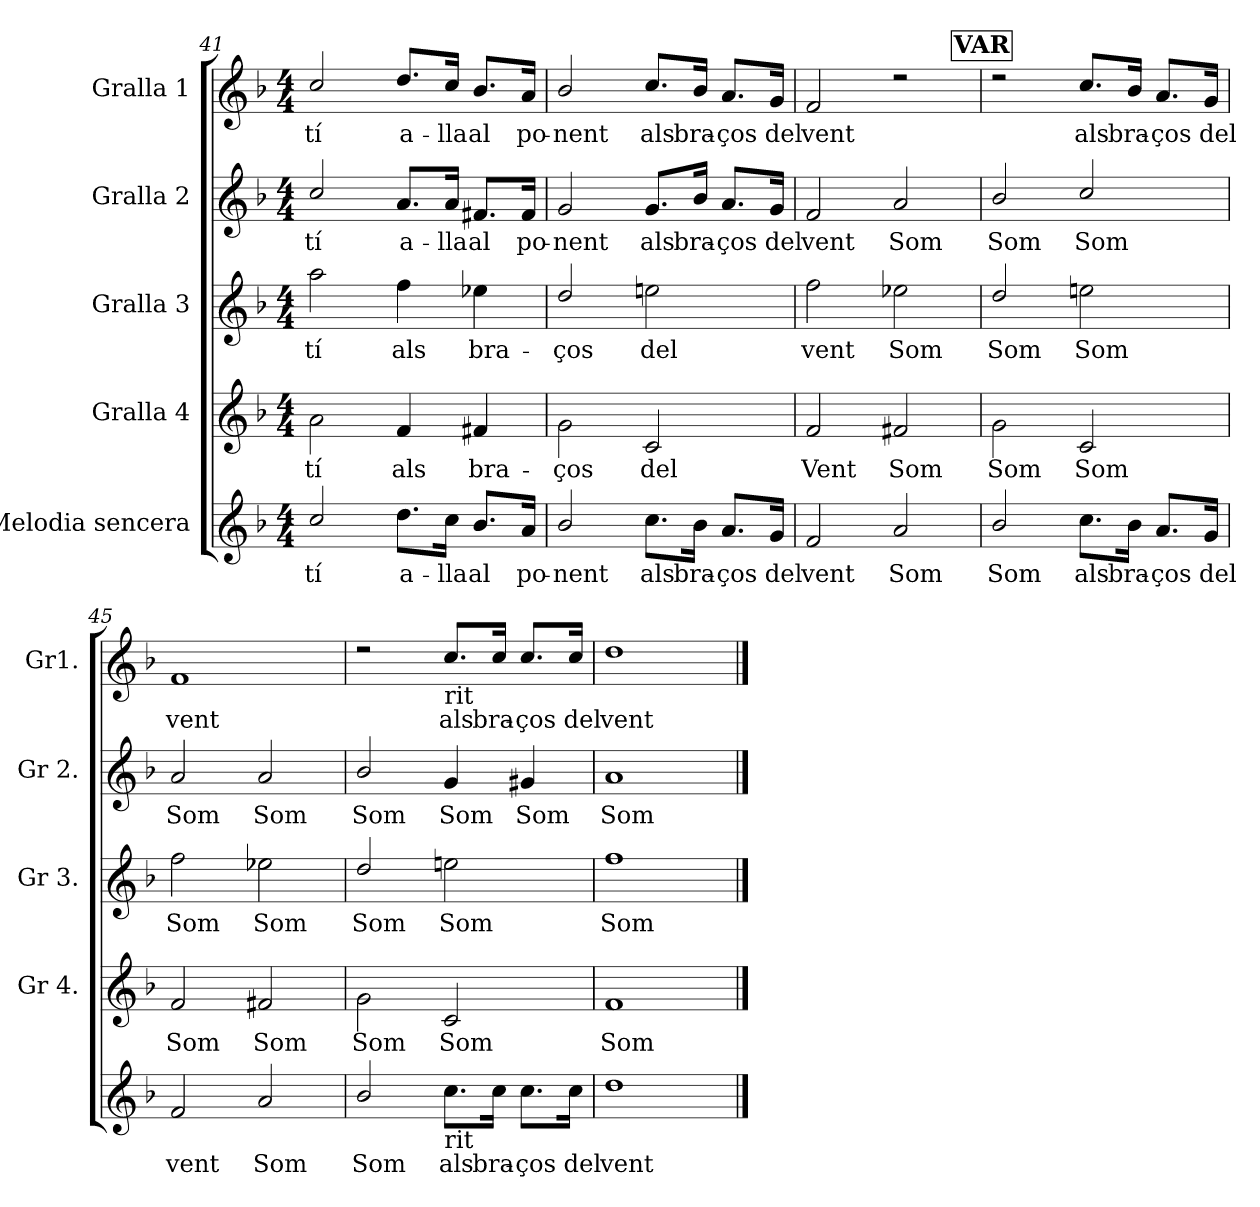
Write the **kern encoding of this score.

**kern	**text	**kern	**text	**kern	**text	**kern	**text	**kern	**text
*part5	*part5	*part4	*part4	*part3	*part3	*part2	*part2	*part1	*part1
*staff5	*staff5	*staff4	*staff4	*staff3	*staff3	*staff2	*staff2	*staff1	*staff1
*I"Melodia sencera	*	*I"Gralla 4	*	*I"Gralla 3	*	*I"Gralla 2	*	*I"Gralla 1	*
*	*	*I'Gr 4.	*	*I'Gr 3.	*	*I'Gr 2.	*	*I'Gr1.	*
*clefG2	*	*clefG2	*	*clefG2	*	*clefG2	*	*clefG2	*
*k[b-]	*	*k[b-]	*	*k[b-]	*	*k[b-]	*	*k[b-]	*
*M4/4	*	*M4/4	*	*M4/4	*	*M4/4	*	*M4/4	*
=41	=41	=41	=41	=41	=41	=41	=41	=41	=41
!	!	!	!LO:LY:b	!	!LO:LY:b	!	!LO:LY:b	!	!LO:LY:b
2cc/	-tí	2a\	-tí	2aa\	-tí	2cc/	-tí	2cc/	-tí
!	!	!	!LO:LY:b	!	!LO:LY:b	!	!LO:LY:b	!	!LO:LY:b
8.dd\L	a-	4f/	als	4ff\	als	8.a/L	a-	8.dd/L	a-
!	!	!	!	!	!	!	!LO:LY:b	!	!LO:LY:b
16cc\Jk	-lla	.	.	.	.	16a/Jk	-lla	16cc/Jk	-lla
!	!	!	!LO:LY:b	!	!LO:LY:b	!	!LO:LY:b	!	!LO:LY:b
8.b-/L	al	4f#X/	bra-	4ee-X\	bra-	8.f#X/L	al	8.b-/L	al
!	!	!	!	!	!	!	!LO:LY:b	!	!LO:LY:b
16a/Jk	po-	.	.	.	.	16f#/Jk	po-	16a/Jk	po-
=42	=42	=42	=42	=42	=42	=42	=42	=42	=42
!	!	!	!LO:LY:b	!	!LO:LY:b	!	!LO:LY:b	!	!LO:LY:b
2b-/	-nent	2g\	-ços	2dd/	-ços	2g/	-nent	2b-/	-nent
!	!	!	!LO:LY:b	!	!LO:LY:b	!	!LO:LY:b	!	!LO:LY:b
8.cc\L	als	2c/	del	2eeni\	del	8.g/L	als	8.cc/L	als
!	!	!	!	!	!	!	!LO:LY:b	!	!LO:LY:b
16b-\Jk	bra-	.	.	.	.	16b-/Jk	bra-	16b-/Jk	bra-
!	!	!	!	!	!	!	!LO:LY:b	!	!LO:LY:b
8.a/L	-ços	.	.	.	.	8.a/L	-ços	8.a/L	-ços
!	!	!	!	!	!	!	!LO:LY:b	!	!LO:LY:b
16g/Jk	del	.	.	.	.	16g/Jk	del	16g/Jk	del
!!LO:LB:g=z
=43	=43	=43	=43	=43	=43	=43	=43	=43	=43
!	!	!	!LO:LY:b	!	!LO:LY:b	!	!LO:LY:b	!	!LO:LY:b
2f/	vent	2f/	Vent	2ff\	vent	2f/	vent	2f/	vent
!	!	!	!LO:LY:b	!	!LO:LY:b	!	!LO:LY:b	!	!
2a/	Som	2f#X/	Som	2ee-X\	Som	2a/	Som	2rdd	.
!!LO:REH:place=s1:a:B:fs=14:t=VAR
=44	=44	=44	=44	=44	=44	=44	=44	=44	=44
!	!	!	!LO:LY:b	!	!LO:LY:b	!	!LO:LY:b	!	!
2b-/	Som	2g\	Som	2dd/	Som	2b-/	Som	2rdd	.
!	!	!	!LO:LY:b	!	!LO:LY:b	!	!LO:LY:b	!	!LO:LY:b
8.cc\L	als	2c/	Som	2eeni\	Som	2cc/	Som	8.cc/L	als
!	!	!	!	!	!	!	!	!	!LO:LY:b
16b-\Jk	bra-	.	.	.	.	.	.	16b-/Jk	bra-
!	!	!	!	!	!	!	!	!	!LO:LY:b
8.a/L	-ços	.	.	.	.	.	.	8.a/L	-ços
!	!	!	!	!	!	!	!	!	!LO:LY:b
16g/Jk	del	.	.	.	.	.	.	16g/Jk	del
=45	=45	=45	=45	=45	=45	=45	=45	=45	=45
!	!	!	!LO:LY:b	!	!LO:LY:b	!	!LO:LY:b	!	!LO:LY:b
2f/	vent	2f/	Som	2ff\	Som	2a/	Som	1f	vent
!	!	!	!LO:LY:b	!	!LO:LY:b	!	!LO:LY:b	!	!
2a/	Som	2f#X/	Som	2ee-X\	Som	2a/	Som	.	.
=46	=46	=46	=46	=46	=46	=46	=46	=46	=46
!	!	!	!LO:LY:b	!	!LO:LY:b	!	!LO:LY:b	!	!
2b-/	Som	2g\	Som	2dd/	Som	2b-/	Som	2rdd	.
!	!	!	!	!	!	!	!	!LO:TX:b:t=rit	!
!LO:TX:b:t=rit	!	!	!	!	!	!	!	!	!
!	!	!	!LO:LY:b	!	!LO:LY:b	!	!LO:LY:b	!	!LO:LY:b
8.cc\L	als	2c/	Som	2eeni\	Som	4g/	Som	8.cc/L	als
!	!	!	!	!	!	!	!	!	!LO:LY:b
16cc\Jk	bra-	.	.	.	.	.	.	16cc/Jk	bra-
!	!	!	!	!	!	!	!LO:LY:b	!	!LO:LY:b
8.cc\L	-ços	.	.	.	.	4g#X/	Som	8.cc/L	-ços
!	!	!	!	!	!	!	!	!	!LO:LY:b
16cc\Jk	del	.	.	.	.	.	.	16cc/Jk	del
=47	=47	=47	=47	=47	=47	=47	=47	=47	=47
!	!	!	!LO:LY:b	!	!LO:LY:b	!	!LO:LY:b	!	!LO:LY:b
1dd	vent	1f	Som	1ff	Som	1a	Som	1dd	vent
==	==	==	==	==	==	==	==	==	==
*-	*-	*-	*-	*-	*-	*-	*-	*-	*-
